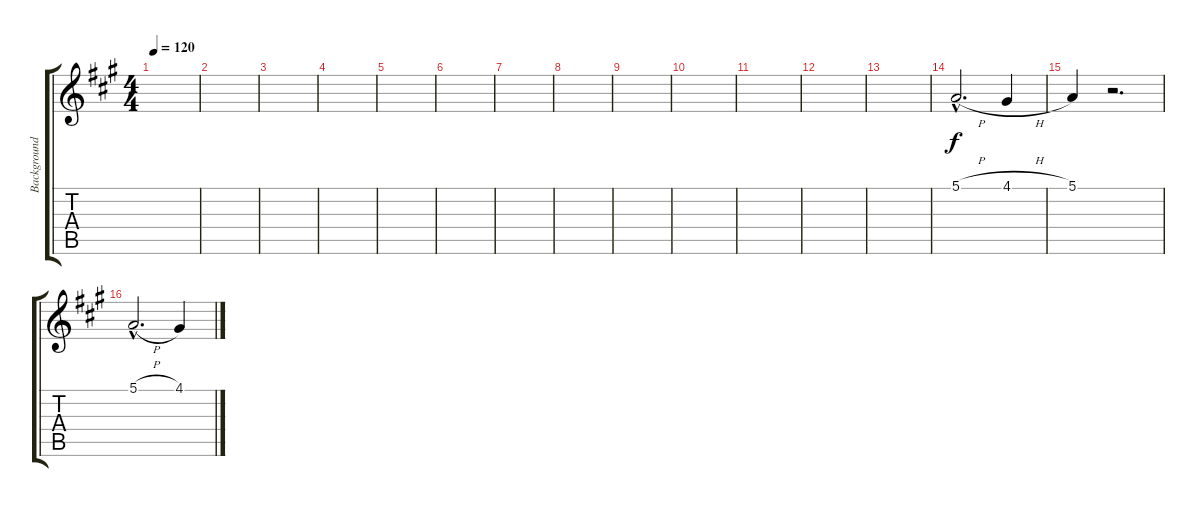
\track ("Background Vocals" "Background") {instrument voiceoohs}
\staff {score tabs}
\tuning (E4 B3 G3 D3 A2 E2) {hide}
\ts (4 4)
\tempo 120
\clef g2
\ks a
|
|
|
|
|
|
|
|
|
|
|
|
|
5.1{h hac}.2{d} 4.1{h}.4 |
5.1.4 r.2{d} |
5.1{h hac}.2{d} 4.1{h}.4
